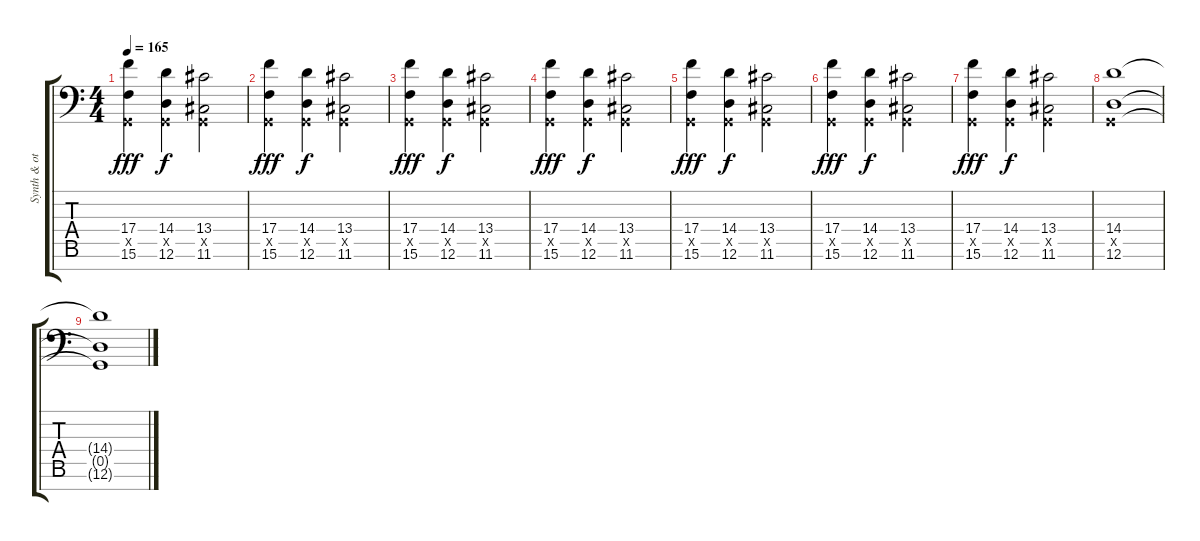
\track ("Synth & others" "Synth & ot") {instrument pad6metallic}
\staff {score tabs}
\tuning (D4 A3 F3 C3 G2 D2 A1) {hide}
\ts (4 4)
\tempo 165
\clef f4
\ks c
(17.4 0.5{x} 15.6).4{dy fff} (14.4 0.5{x} 12.6).4{dy f} (13.4 0.5{x} 11.6).2 |
(17.4 0.5{x} 15.6).4{dy fff} (14.4 0.5{x} 12.6).4{dy f} (13.4 0.5{x} 11.6).2 |
(17.4 0.5{x} 15.6).4{dy fff} (14.4 0.5{x} 12.6).4{dy f} (13.4 0.5{x} 11.6).2 |
(17.4 0.5{x} 15.6).4{dy fff} (14.4 0.5{x} 12.6).4{dy f} (13.4 0.5{x} 11.6).2 |
(17.4 0.5{x} 15.6).4{dy fff} (14.4 0.5{x} 12.6).4{dy f} (13.4 0.5{x} 11.6).2 |
(17.4 0.5{x} 15.6).4{dy fff} (14.4 0.5{x} 12.6).4{dy f} (13.4 0.5{x} 11.6).2 |
(17.4 0.5{x} 15.6).4{dy fff} (14.4 0.5{x} 12.6).4{dy f} (13.4 0.5{x} 11.6).2 |
(14.4 0.5{x} 12.6).1 |
(14.4{t} 0.5{t} 12.6{t}).1
